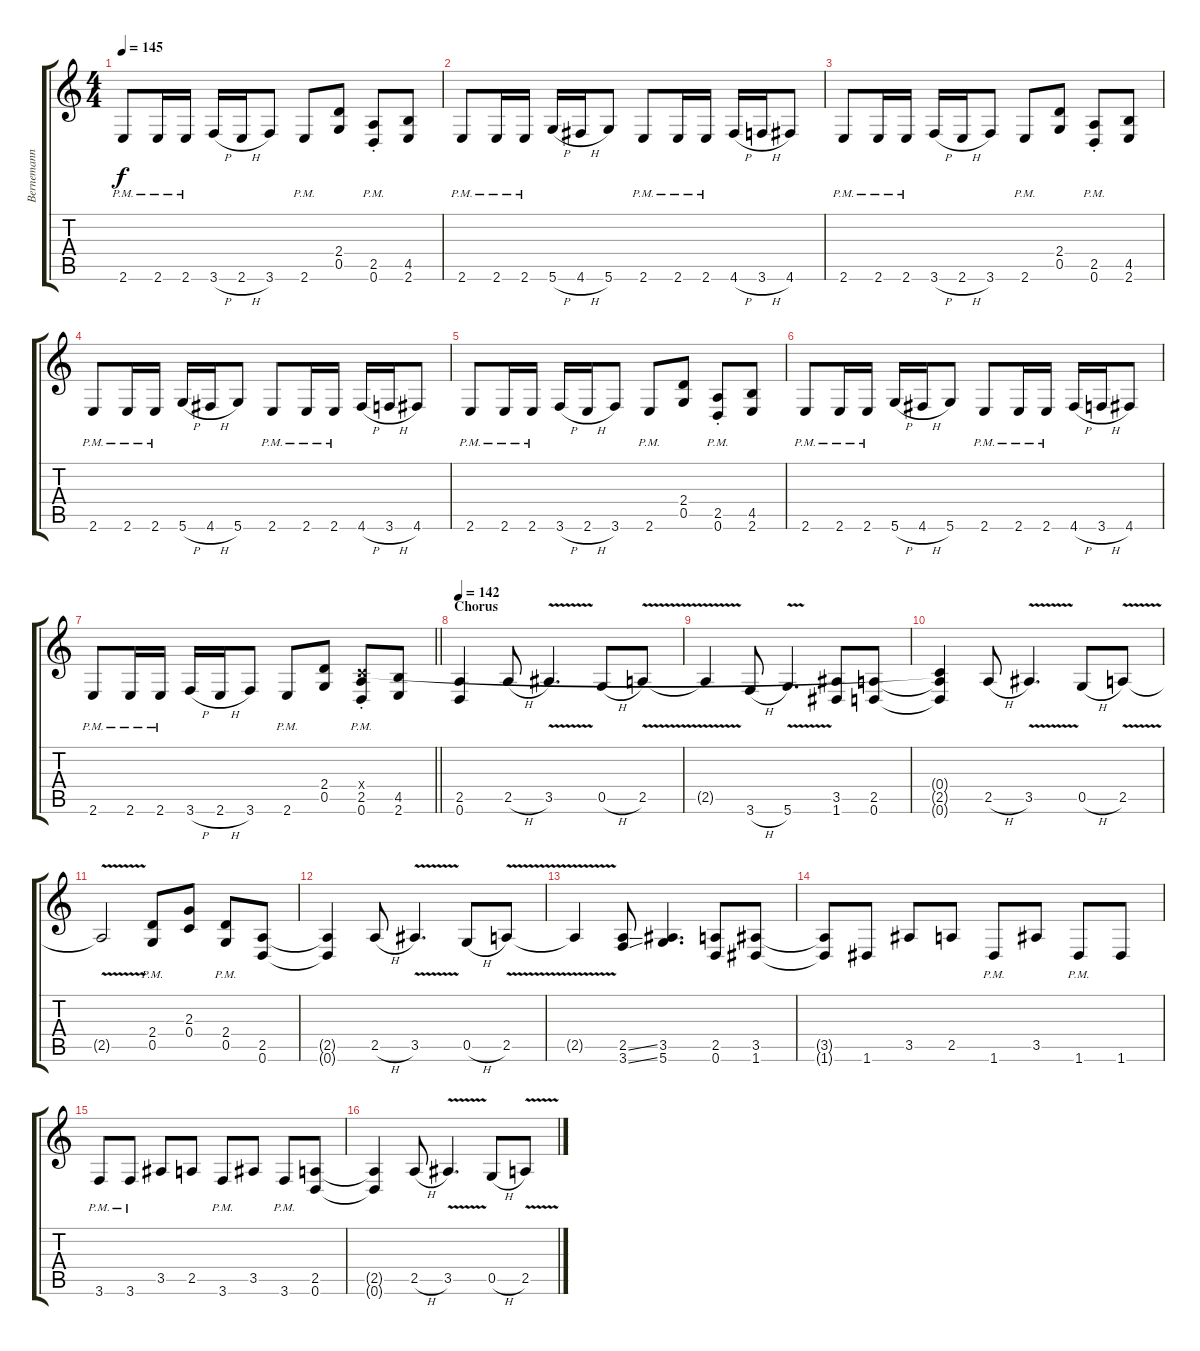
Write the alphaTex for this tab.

\track ("Bernemann L" "Bernemann ") {instrument distortionguitar}
\staff {score tabs}
\tuning (D4 A3 F3 C3 G2 D2) {hide}
\ts (4 4)
\tempo 145
\clef g2
\ks c
2.6{pm}.8{dy f} 2.6{pm}.16 2.6{pm}.16 3.6{h}.16 2.6{h}.16 3.6.8 2.6{pm}.8 (2.4 0.5).8 (2.5{pm st} 0.6{pm st}).8 (4.5 2.6).8 |
2.6{pm}.8 2.6{pm}.16 2.6{pm}.16 5.6{h}.16 4.6{h}.16 5.6.8 2.6{pm}.8 2.6{pm}.16 2.6{pm}.16 4.6{h}.16 3.6{h}.16 4.6.8 |
2.6{pm}.8 2.6{pm}.16 2.6{pm}.16 3.6{h}.16 2.6{h}.16 3.6.8 2.6{pm}.8 (2.4 0.5).8 (2.5{pm st} 0.6{pm st}).8 (4.5 2.6).8 |
2.6{pm}.8 2.6{pm}.16 2.6{pm}.16 5.6{h}.16 4.6{h}.16 5.6.8 2.6{pm}.8 2.6{pm}.16 2.6{pm}.16 4.6{h}.16 3.6{h}.16 4.6.8 |
2.6{pm}.8 2.6{pm}.16 2.6{pm}.16 3.6{h}.16 2.6{h}.16 3.6.8 2.6{pm}.8 (2.4 0.5).8 (2.5{pm st} 0.6{pm st}).8 (4.5 2.6).8 |
2.6{pm}.8 2.6{pm}.16 2.6{pm}.16 5.6{h}.16 4.6{h}.16 5.6.8 2.6{pm}.8 2.6{pm}.16 2.6{pm}.16 4.6{h}.16 3.6{h}.16 4.6.8 |
\barLineRight lightlight
2.6{pm}.8 2.6{pm}.16 2.6{pm}.16 3.6{h}.16 2.6{h}.16 3.6.8 2.6{pm}.8 (2.4 0.5).8 (0.4{x} 2.5{pm st} 0.6{pm st}).8 (4.5 2.6).8 |
\section ("" "Chorus")
\tempo 130
\tempo 142
(2.5 0.6).4 2.5{h}.8 3.5{v}.4{d} 0.5{h}.8 2.5{v}.8 |
2.5{t}.4 3.6{h}.8 5.6{v}.4{d} (3.5 1.6).8 (2.5 0.6).8 |
(0.4{t} 2.5{t} 0.6{t}).4 2.5{h}.8 3.5{v}.4{d} 0.5{h}.8 2.5{v}.8 |
2.5{t}.2 (2.4{pm} 0.5{pm}).8 (2.3 0.4).8 (2.4{pm} 0.5{pm}).8 (2.5 0.6).8 |
(2.5{t} 0.6{t}).4 2.5{h}.8 3.5{v}.4{d} 0.5{h}.8 2.5{v}.8 |
2.5{t}.4 (2.5{ss} 3.6{ss}).8 (3.5 5.6).4{d} (2.5 0.6).8 (3.5 1.6).8 |
(3.5{t} 1.6{t}).8 1.6.8 3.5.8 2.5.8 1.6{pm}.8 3.5.8 1.6{pm}.8 1.6.8 |
3.6{pm}.8 3.6{pm}.8 3.5.8 2.5.8 3.6{pm}.8 3.5.8 3.6{pm}.8 (2.5 0.6).8 |
(2.5{t} 0.6{t}).4 2.5{h}.8 3.5{v}.4{d} 0.5{h}.8 2.5{v}.8
